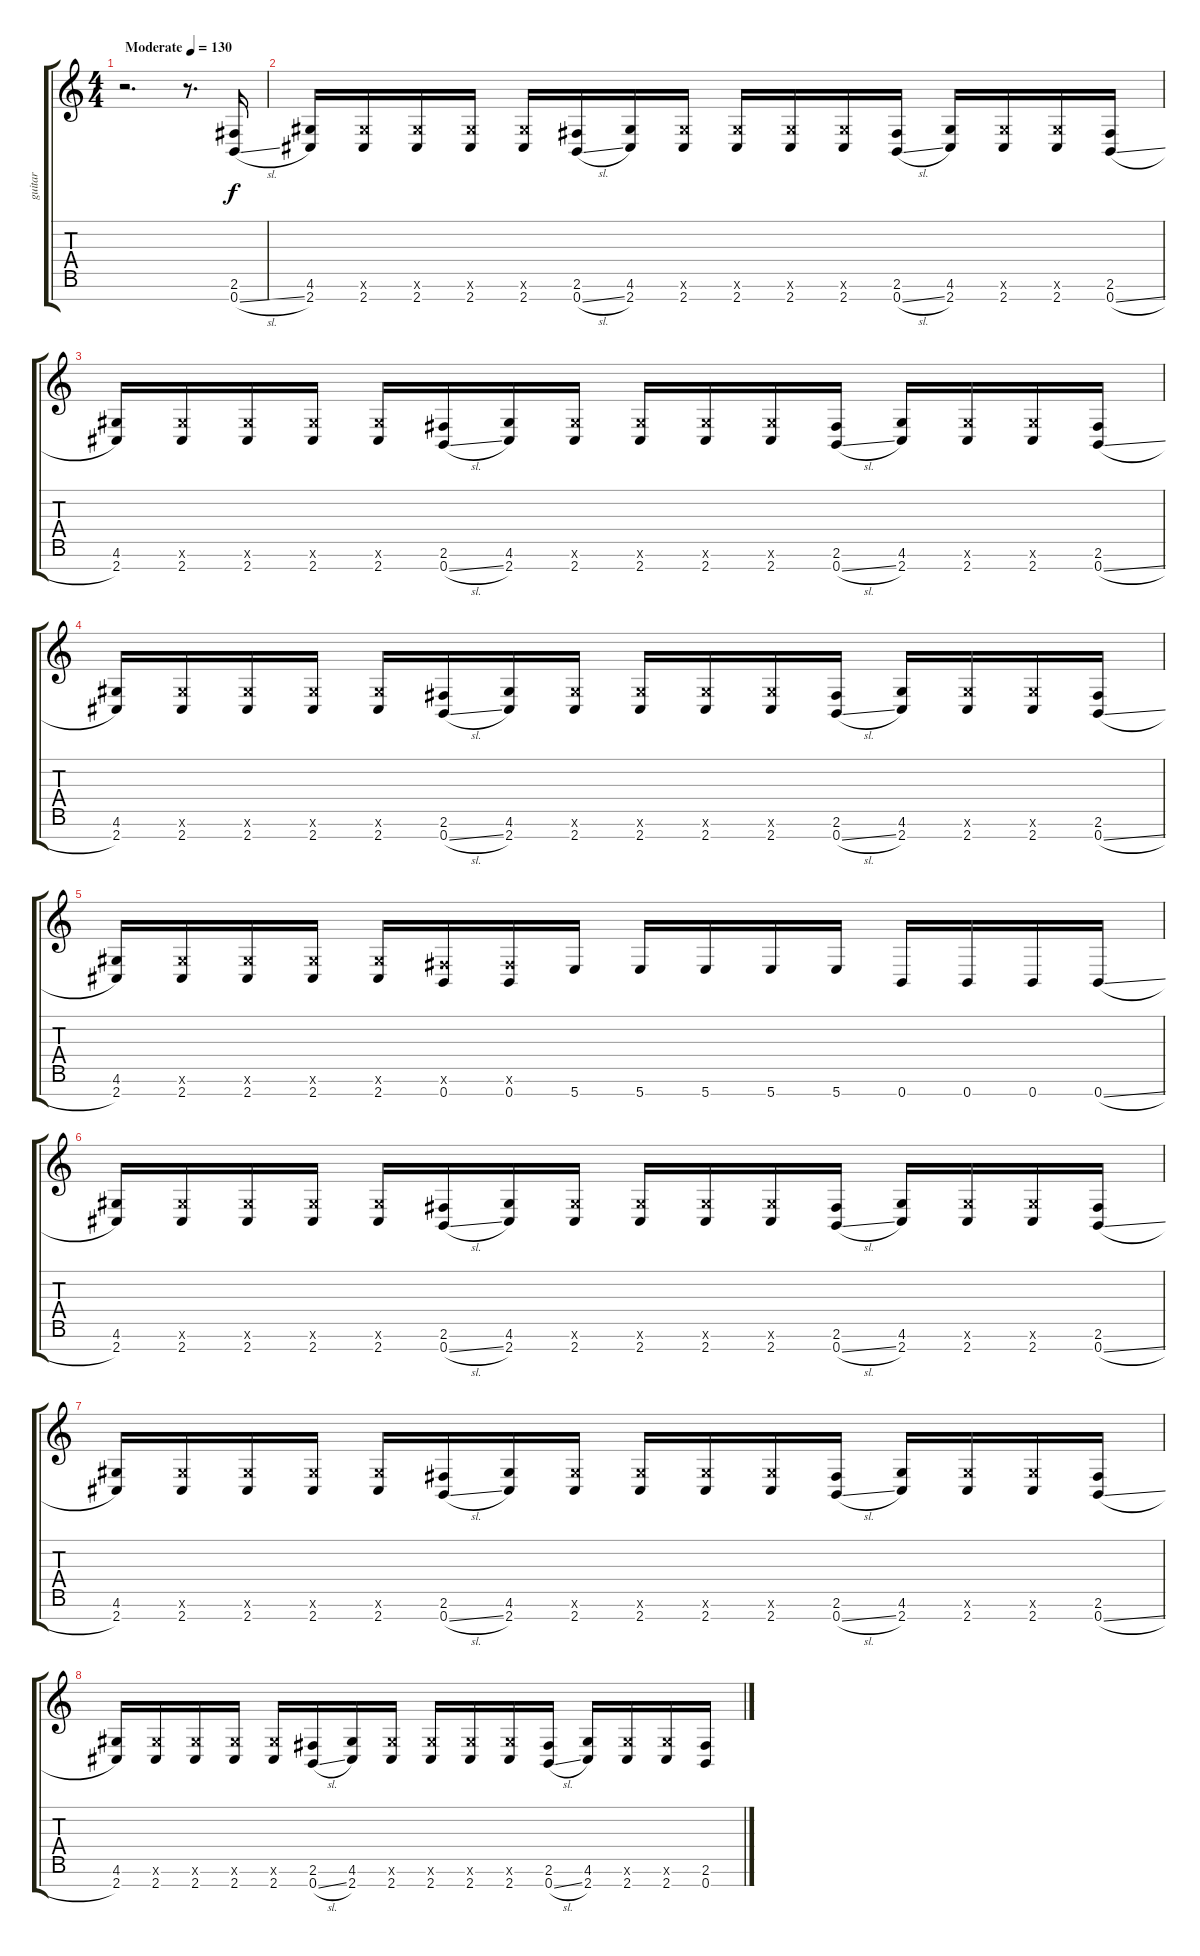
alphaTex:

\track ("guitar" "guitar") {instrument overdrivenguitar}
\staff {score tabs}
\tuning (E4 B3 G3 D3 A2 E2 B1) {hide}
\ts (4 4)
\tempo (130 "Moderate")
\clef g2
\ks c
r.2{d dy f instrument overdrivenguitar} r.8{d} (2.6 0.7{sl}).16 |
(4.6 2.7).16 (4.6{x} 2.7).16 (4.6{x} 2.7).16 (4.6{x} 2.7).16 (4.6{x} 2.7).16 (2.6 0.7{sl}).16 (4.6 2.7).16 (4.6{x} 2.7).16 (4.6{x} 2.7).16 (4.6{x} 2.7).16 (4.6{x} 2.7).16 (2.6 0.7{sl}).16 (4.6 2.7).16 (4.6{x} 2.7).16 (4.6{x} 2.7).16 (2.6 0.7{sl}).16 |
(4.6 2.7).16 (4.6{x} 2.7).16 (4.6{x} 2.7).16 (4.6{x} 2.7).16 (4.6{x} 2.7).16 (2.6 0.7{sl}).16 (4.6 2.7).16 (4.6{x} 2.7).16 (4.6{x} 2.7).16 (4.6{x} 2.7).16 (4.6{x} 2.7).16 (2.6 0.7{sl}).16 (4.6 2.7).16 (4.6{x} 2.7).16 (4.6{x} 2.7).16 (2.6 0.7{sl}).16 |
(4.6 2.7).16 (4.6{x} 2.7).16 (4.6{x} 2.7).16 (4.6{x} 2.7).16 (4.6{x} 2.7).16 (2.6 0.7{sl}).16 (4.6 2.7).16 (4.6{x} 2.7).16 (4.6{x} 2.7).16 (4.6{x} 2.7).16 (4.6{x} 2.7).16 (2.6 0.7{sl}).16 (4.6 2.7).16 (4.6{x} 2.7).16 (4.6{x} 2.7).16 (2.6 0.7{sl}).16 |
(4.6 2.7).16 (4.6{x} 2.7).16 (4.6{x} 2.7).16 (4.6{x} 2.7).16 (4.6{x} 2.7).16 (2.6{x} 0.7).16 (2.6{x} 0.7).16 5.7.16 5.7.16 5.7.16 5.7.16 5.7.16 0.7.16 0.7.16 0.7.16 0.7{sl}.16 |
(4.6 2.7).16 (4.6{x} 2.7).16 (4.6{x} 2.7).16 (4.6{x} 2.7).16 (4.6{x} 2.7).16 (2.6 0.7{sl}).16 (4.6 2.7).16 (4.6{x} 2.7).16 (4.6{x} 2.7).16 (4.6{x} 2.7).16 (4.6{x} 2.7).16 (2.6 0.7{sl}).16 (4.6 2.7).16 (4.6{x} 2.7).16 (4.6{x} 2.7).16 (2.6 0.7{sl}).16 |
(4.6 2.7).16 (4.6{x} 2.7).16 (4.6{x} 2.7).16 (4.6{x} 2.7).16 (4.6{x} 2.7).16 (2.6 0.7{sl}).16 (4.6 2.7).16 (4.6{x} 2.7).16 (4.6{x} 2.7).16 (4.6{x} 2.7).16 (4.6{x} 2.7).16 (2.6 0.7{sl}).16 (4.6 2.7).16 (4.6{x} 2.7).16 (4.6{x} 2.7).16 (2.6 0.7{sl}).16 |
(4.6 2.7).16 (4.6{x} 2.7).16 (4.6{x} 2.7).16 (4.6{x} 2.7).16 (4.6{x} 2.7).16 (2.6 0.7{sl}).16 (4.6 2.7).16 (4.6{x} 2.7).16 (4.6{x} 2.7).16 (4.6{x} 2.7).16 (4.6{x} 2.7).16 (2.6 0.7{sl}).16 (4.6 2.7).16 (4.6{x} 2.7).16 (4.6{x} 2.7).16 (2.6 0.7{sl}).16
